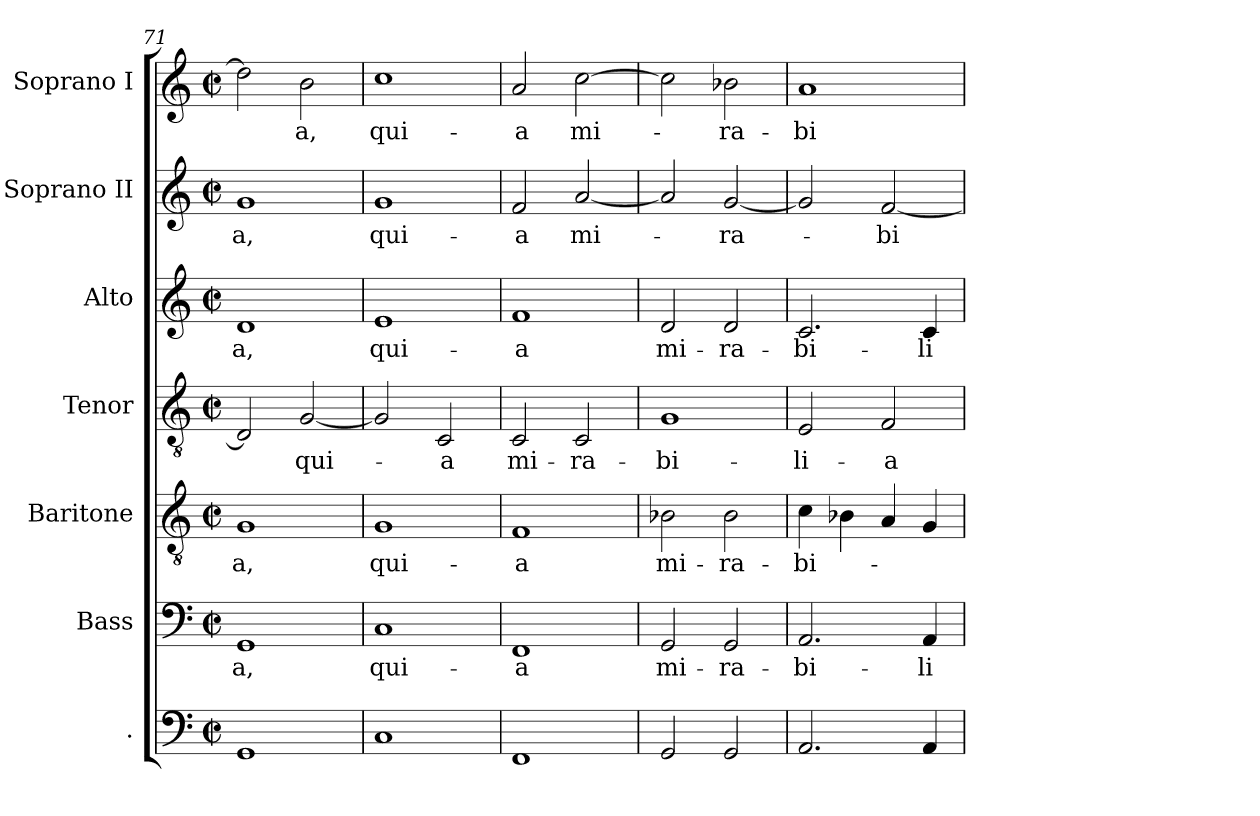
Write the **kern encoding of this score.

**kern	**kern	**text	**kern	**text	**kern	**text	**kern	**text	**kern	**text	**kern	**text
*part7	*part6	*part6	*part5	*part5	*part4	*part4	*part3	*part3	*part2	*part2	*part1	*part1
*staff7	*staff6	*staff6	*staff5	*staff5	*staff4	*staff4	*staff3	*staff3	*staff2	*staff2	*staff1	*staff1
*I".	*I"Bass	*	*I"Baritone	*	*I"Tenor	*	*I"Alto	*	*I"Soprano II	*	*I"Soprano I	*
*	*I'B.	*	*I'T.	*	*I'T.	*	*I'A.	*	*I'S.	*	*I'S.	*
*clefF4	*clefF4	*	*clefGv2	*	*clefGv2	*	*clefG2	*	*clefG2	*	*clefG2	*
*	*	*	*	*	*ITrd7c12	*	*	*	*	*	*	*
*k[]	*k[]	*	*k[]	*	*k[]	*	*k[]	*	*k[]	*	*k[]	*
*C:	*C:	*	*C:	*	*C:	*	*C:	*	*C:	*	*C:	*
*M2/2	*M2/2	*	*M2/2	*	*M2/2	*	*M2/2	*	*M2/2	*	*M2/2	*
*met(c|)	*met(c|)	*	*met(c|)	*	*met(c|)	*	*met(c|)	*	*met(c|)	*	*met(c|)	*
=71	=71	=71	=71	=71	=71	=71	=71	=71	=71	=71	=71	=71
!	!	!LO:LY:b:color=#000000	!	!	!	!	!	!	!	!	!	!
!	!	!	!	!LO:LY:b:color=#000000	!	!	!	!	!	!	!	!
!	!	!	!	!	!	!	!	!LO:LY:b:color=#000000	!	!	!	!
!	!	!	!	!	!	!	!	!	!	!LO:LY:b:color=#000000	!	!
1GGi	1GGi	-a,	1Gi	-a,	2DDi/]	.	1di	-a,	1gi	-a,	2ddi\]	.
!	!	!	!	!	!	!LO:LY:b:color=#000000	!	!	!	!	!	!
!	!	!	!	!	!	!	!	!	!	!	!	!LO:LY:b:color=#000000
.	.	.	.	.	[<2GGi/	qui-	.	.	.	.	2bi\	-a,
=72	=72	=72	=72	=72	=72	=72	=72	=72	=72	=72	=72	=72
!	!	!LO:LY:b:color=#000000	!	!	!	!	!	!	!	!	!	!
!	!	!	!	!LO:LY:b:color=#000000	!	!	!	!	!	!	!	!
!	!	!	!	!	!	!	!	!LO:LY:b:color=#000000	!	!	!	!
!	!	!	!	!	!	!	!	!	!	!LO:LY:b:color=#000000	!	!
!	!	!	!	!	!	!	!	!	!	!	!	!LO:LY:b:color=#000000
1Ci	1Ci	qui-	1Gi	qui-	2GGi/]	.	1ei	qui-	1gi	qui-	1cci	qui-
!	!	!	!	!	!	!LO:LY:b:color=#000000	!	!	!	!	!	!
.	.	.	.	.	2CCi/	-a	.	.	.	.	.	.
=73	=73	=73	=73	=73	=73	=73	=73	=73	=73	=73	=73	=73
!	!	!LO:LY:b:color=#000000	!	!	!	!	!	!	!	!	!	!
!	!	!	!	!LO:LY:b:color=#000000	!	!	!	!	!	!	!	!
!	!	!	!	!	!	!LO:LY:b:color=#000000	!	!	!	!	!	!
!	!	!	!	!	!	!	!	!LO:LY:b:color=#000000	!	!	!	!
!	!	!	!	!	!	!	!	!	!	!LO:LY:b:color=#000000	!	!
!	!	!	!	!	!	!	!	!	!	!	!	!LO:LY:b:color=#000000
1FFi	1FFi	-a	1Fi	-a	2CCi/	mi-	1fi	-a	2fi/	-a	2ai/	-a
!	!	!	!	!	!	!LO:LY:b:color=#000000	!	!	!	!	!	!
!	!	!	!	!	!	!	!	!	!	!LO:LY:b:color=#000000	!	!
!	!	!	!	!	!	!	!	!	!	!	!	!LO:LY:b:color=#000000
.	.	.	.	.	2CCi/	-ra-	.	.	[<2ai/	mi-	[>2cci\	mi-
=74	=74	=74	=74	=74	=74	=74	=74	=74	=74	=74	=74	=74
!	!	!LO:LY:b:color=#000000	!	!	!	!	!	!	!	!	!	!
!	!	!	!	!LO:LY:b:color=#000000	!	!	!	!	!	!	!	!
!	!	!	!	!	!	!LO:LY:b:color=#000000	!	!	!	!	!	!
!	!	!	!	!	!	!	!	!LO:LY:b:color=#000000	!	!	!	!
2GGi/	2GGi/	mi-	2B-Xi\	mi-	1GGi	-bi-	2di/	mi-	2ai/]	.	2cci\]	.
!	!	!LO:LY:b:color=#000000	!	!	!	!	!	!	!	!	!	!
!	!	!	!	!LO:LY:b:color=#000000	!	!	!	!	!	!	!	!
!	!	!	!	!	!	!	!	!LO:LY:b:color=#000000	!	!	!	!
!	!	!	!	!	!	!	!	!	!	!LO:LY:b:color=#000000	!	!
!	!	!	!	!	!	!	!	!	!	!	!	!LO:LY:b:color=#000000
2GGi/	2GGi/	-ra-	2B-i\	-ra-	.	.	2di/	-ra-	[<2gi/	-ra-	2b-Xi\	-ra-
=75	=75	=75	=75	=75	=75	=75	=75	=75	=75	=75	=75	=75
!	!	!LO:LY:b:color=#000000	!	!	!	!	!	!	!	!	!	!
!	!	!	!	!LO:LY:b:color=#000000	!	!	!	!	!	!	!	!
!	!	!	!	!	!	!LO:LY:b:color=#000000	!	!	!	!	!	!
!	!	!	!	!	!	!	!	!LO:LY:b:color=#000000	!	!	!	!
!	!	!	!	!	!	!	!	!	!	!	!	!LO:LY:b:color=#000000
2.AAi/	2.AAi/	-bi-	4ci\	-bi-	2EEi/	-li-	2.ci/	-bi-	2gi/]	.	1ai	-bi-
.	.	.	4B-Xi\	.	.	.	.	.	.	.	.	.
!	!	!	!	!	!	!LO:LY:b:color=#000000	!	!	!	!	!	!
!	!	!	!	!	!	!	!	!	!	!LO:LY:b:color=#000000	!	!
.	.	.	4Ai/	.	2FFi/	-a	.	.	[<2fi/	-bi-	.	.
!	!	!LO:LY:b:color=#000000	!	!	!	!	!	!	!	!	!	!
!	!	!	!	!	!	!	!	!LO:LY:b:color=#000000	!	!	!	!
4AAi/	4AAi/	-li-	4Gi/	.	.	.	4ci/	-li-	.	.	.	.
=	=	=	=	=	=	=	=	=	=	=	=	=
*-	*-	*-	*-	*-	*-	*-	*-	*-	*-	*-	*-	*-
